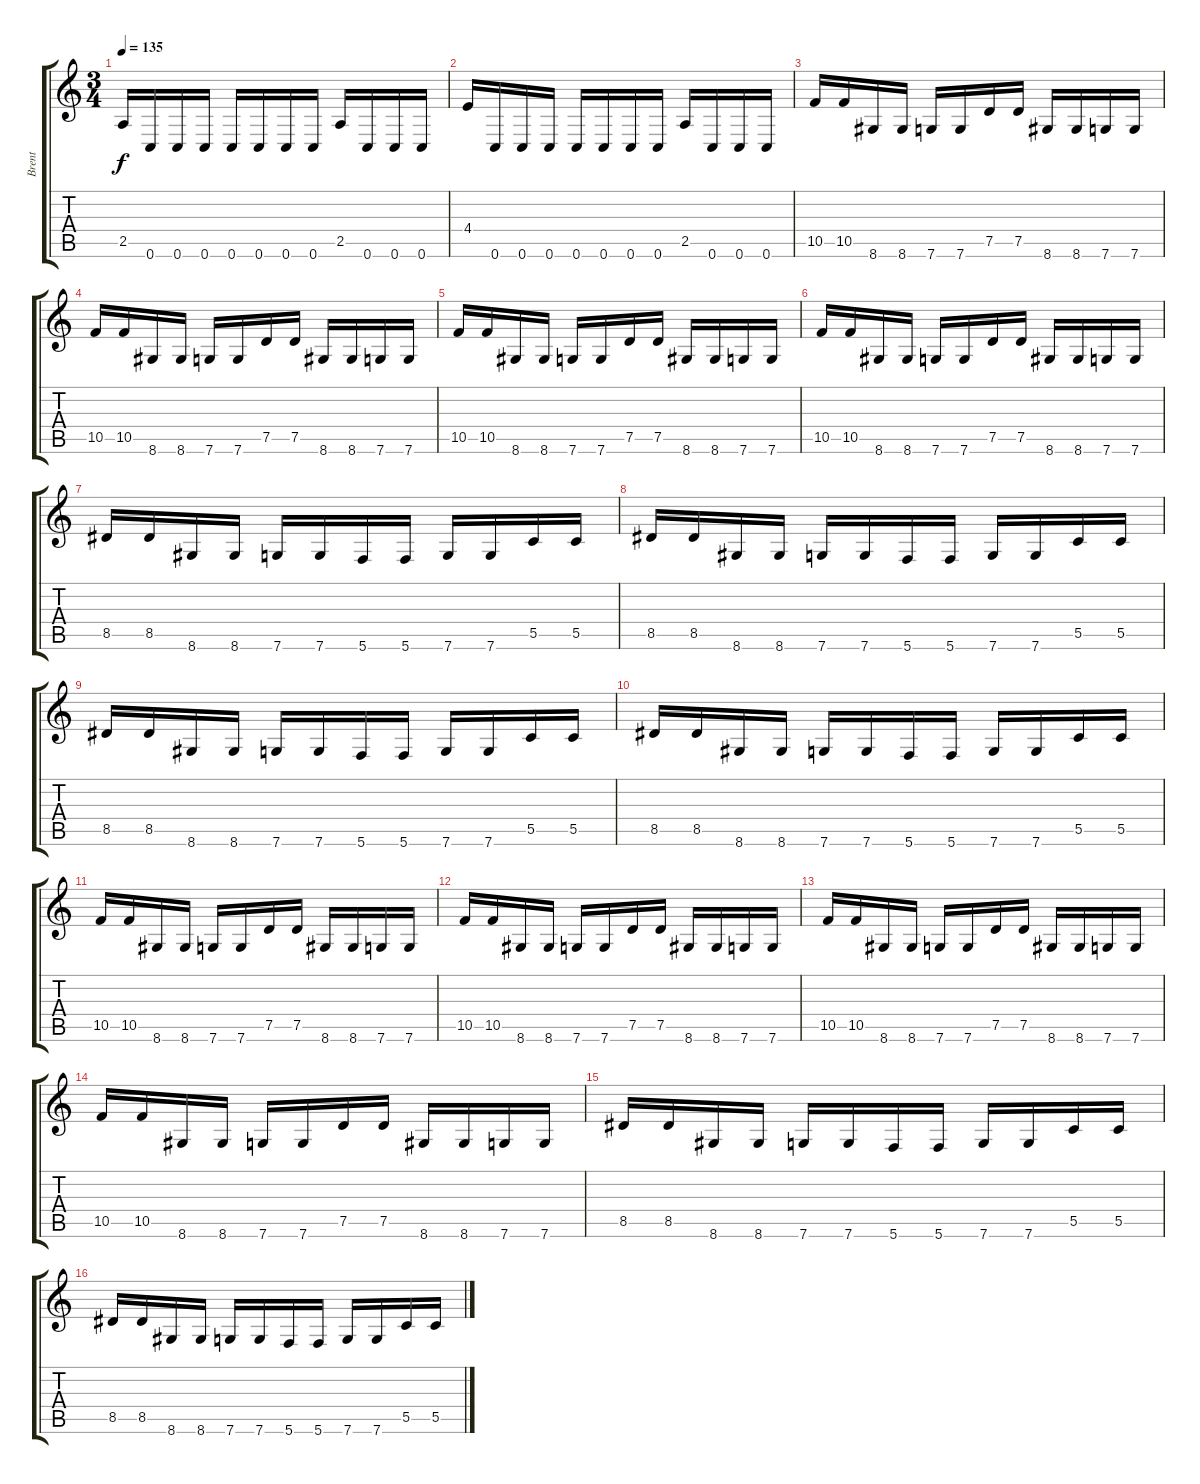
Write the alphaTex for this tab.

\track ("Brent" "Brent") {instrument distortionguitar}
\staff {score tabs}
\tuning (D4 A3 F3 C3 G2 C2) {hide}
\ts (3 4)
\tempo 135
\clef g2
\ks c
2.5.16{dy f} 0.6.16 0.6.16 0.6.16 0.6.16 0.6.16 0.6.16 0.6.16 2.5.16 0.6.16 0.6.16 0.6.16 |
4.4.16 0.6.16 0.6.16 0.6.16 0.6.16 0.6.16 0.6.16 0.6.16 2.5.16 0.6.16 0.6.16 0.6.16 |
10.5.16 10.5.16 8.6.16 8.6.16 7.6.16 7.6.16 7.5.16 7.5.16 8.6.16 8.6.16 7.6.16 7.6.16 |
10.5.16 10.5.16 8.6.16 8.6.16 7.6.16 7.6.16 7.5.16 7.5.16 8.6.16 8.6.16 7.6.16 7.6.16 |
10.5.16 10.5.16 8.6.16 8.6.16 7.6.16 7.6.16 7.5.16 7.5.16 8.6.16 8.6.16 7.6.16 7.6.16 |
10.5.16 10.5.16 8.6.16 8.6.16 7.6.16 7.6.16 7.5.16 7.5.16 8.6.16 8.6.16 7.6.16 7.6.16 |
8.5.16 8.5.16 8.6.16 8.6.16 7.6.16 7.6.16 5.6.16 5.6.16 7.6.16 7.6.16 5.5.16 5.5.16 |
8.5.16 8.5.16 8.6.16 8.6.16 7.6.16 7.6.16 5.6.16 5.6.16 7.6.16 7.6.16 5.5.16 5.5.16 |
8.5.16 8.5.16 8.6.16 8.6.16 7.6.16 7.6.16 5.6.16 5.6.16 7.6.16 7.6.16 5.5.16 5.5.16 |
8.5.16 8.5.16 8.6.16 8.6.16 7.6.16 7.6.16 5.6.16 5.6.16 7.6.16 7.6.16 5.5.16 5.5.16 |
10.5.16 10.5.16 8.6.16 8.6.16 7.6.16 7.6.16 7.5.16 7.5.16 8.6.16 8.6.16 7.6.16 7.6.16 |
10.5.16 10.5.16 8.6.16 8.6.16 7.6.16 7.6.16 7.5.16 7.5.16 8.6.16 8.6.16 7.6.16 7.6.16 |
10.5.16 10.5.16 8.6.16 8.6.16 7.6.16 7.6.16 7.5.16 7.5.16 8.6.16 8.6.16 7.6.16 7.6.16 |
10.5.16 10.5.16 8.6.16 8.6.16 7.6.16 7.6.16 7.5.16 7.5.16 8.6.16 8.6.16 7.6.16 7.6.16 |
8.5.16 8.5.16 8.6.16 8.6.16 7.6.16 7.6.16 5.6.16 5.6.16 7.6.16 7.6.16 5.5.16 5.5.16 |
8.5.16 8.5.16 8.6.16 8.6.16 7.6.16 7.6.16 5.6.16 5.6.16 7.6.16 7.6.16 5.5.16 5.5.16
